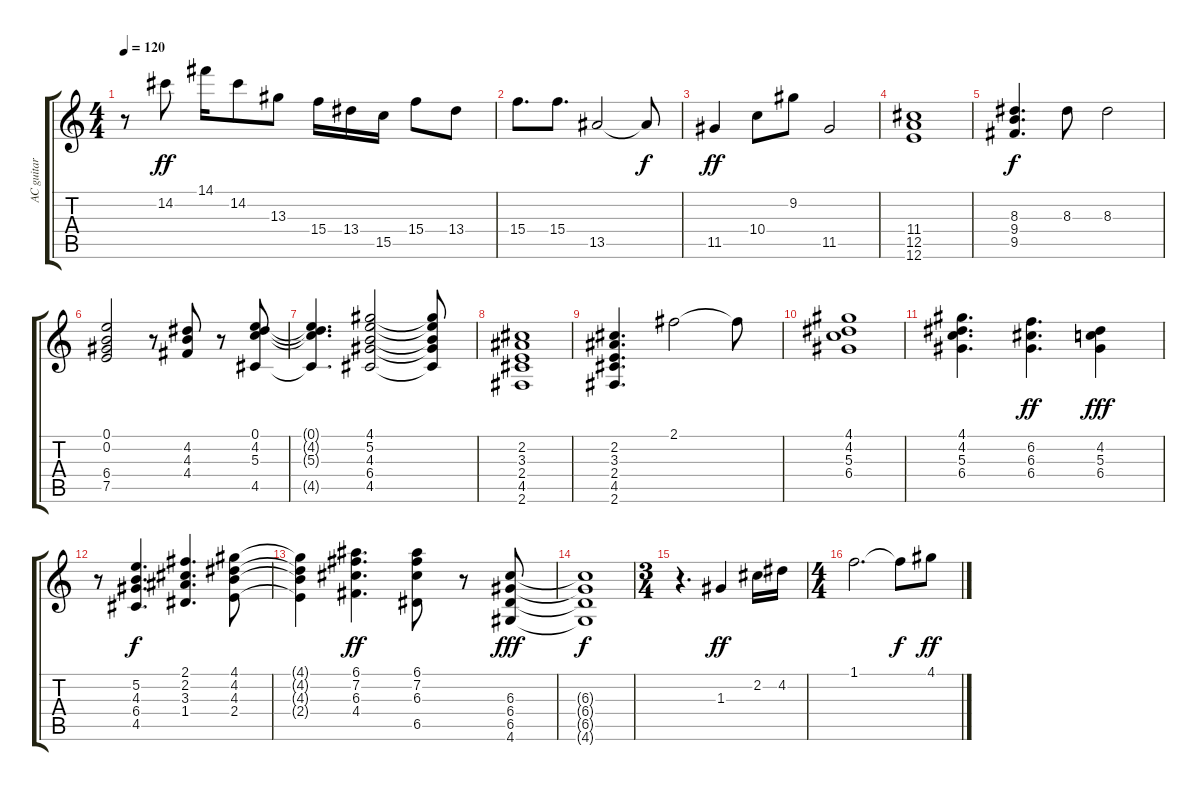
\track ("AC guitar" "AC guitar") {instrument acousticguitarnylon}
\staff {score tabs}
\tuning (E4 B3 G3 D3 A2 E2) {hide}
\ts (4 4)
\tempo 120
\clef g2
\ks c
r.8{dy f} 14.2.8{dy ff} 14.1.16 14.2.8 13.3.8 15.4.16 13.4.16 15.5.16 15.4.8 13.4.8 |
15.4.8{d} 15.4.8{d} 13.5.2 13.5{t}.8{dy f} |
11.5.4{dy ff} 10.4.8 9.2.8 11.5.2 |
(11.4 12.5 12.6).1 |
(8.3 9.4 9.5).4{d dy f} 8.3.8 8.3.2 |
(0.1 0.2 6.4 7.5).2 r.8 (4.2 4.3 4.4).8 r.8 (0.1 4.2 5.3 4.5).8 |
(0.1{t} 4.2{t} 5.3{t} 4.5{t}).4{d} (4.1 5.2 4.3 6.4 4.5).2 (4.1{t} 5.2{t} 4.3{t} 6.4{t} 4.5{t}).8 |
(2.2 3.3 2.4 4.5 2.6).1 |
(2.2 3.3 2.4 4.5 2.6).4{d} 2.1.2 2.1{t}.8 |
(4.1 4.2 5.3 6.4).1 |
(4.1 4.2 5.3 6.4).4{d} (6.2 6.3 6.4).4{d dy ff} (4.2 5.3 6.4).4{dy fff} |
r.8 (5.2 4.3 6.4 4.5).4{d dy f} (2.1 2.2 3.3 1.4).4{d} (4.1 4.2 4.3 2.4).8 |
(4.1{t} 4.2{t} 4.3{t} 2.4{t}).4 (6.1 7.2 6.3 4.4).4{d dy ff} (6.1 7.2 6.3 6.5).8 r.8 (6.3 6.4 6.5 4.6).8{dy fff} |
(6.3{t} 6.4{t} 6.5{t} 4.6{t}).1{dy f} |
\ts (3 4)
r.4{d} 1.3.4{dy ff} 2.2.16 4.2.16 |
\ts (4 4)
1.1.2{d} 1.1{t}.8{dy f} 4.1.8{dy ff}
